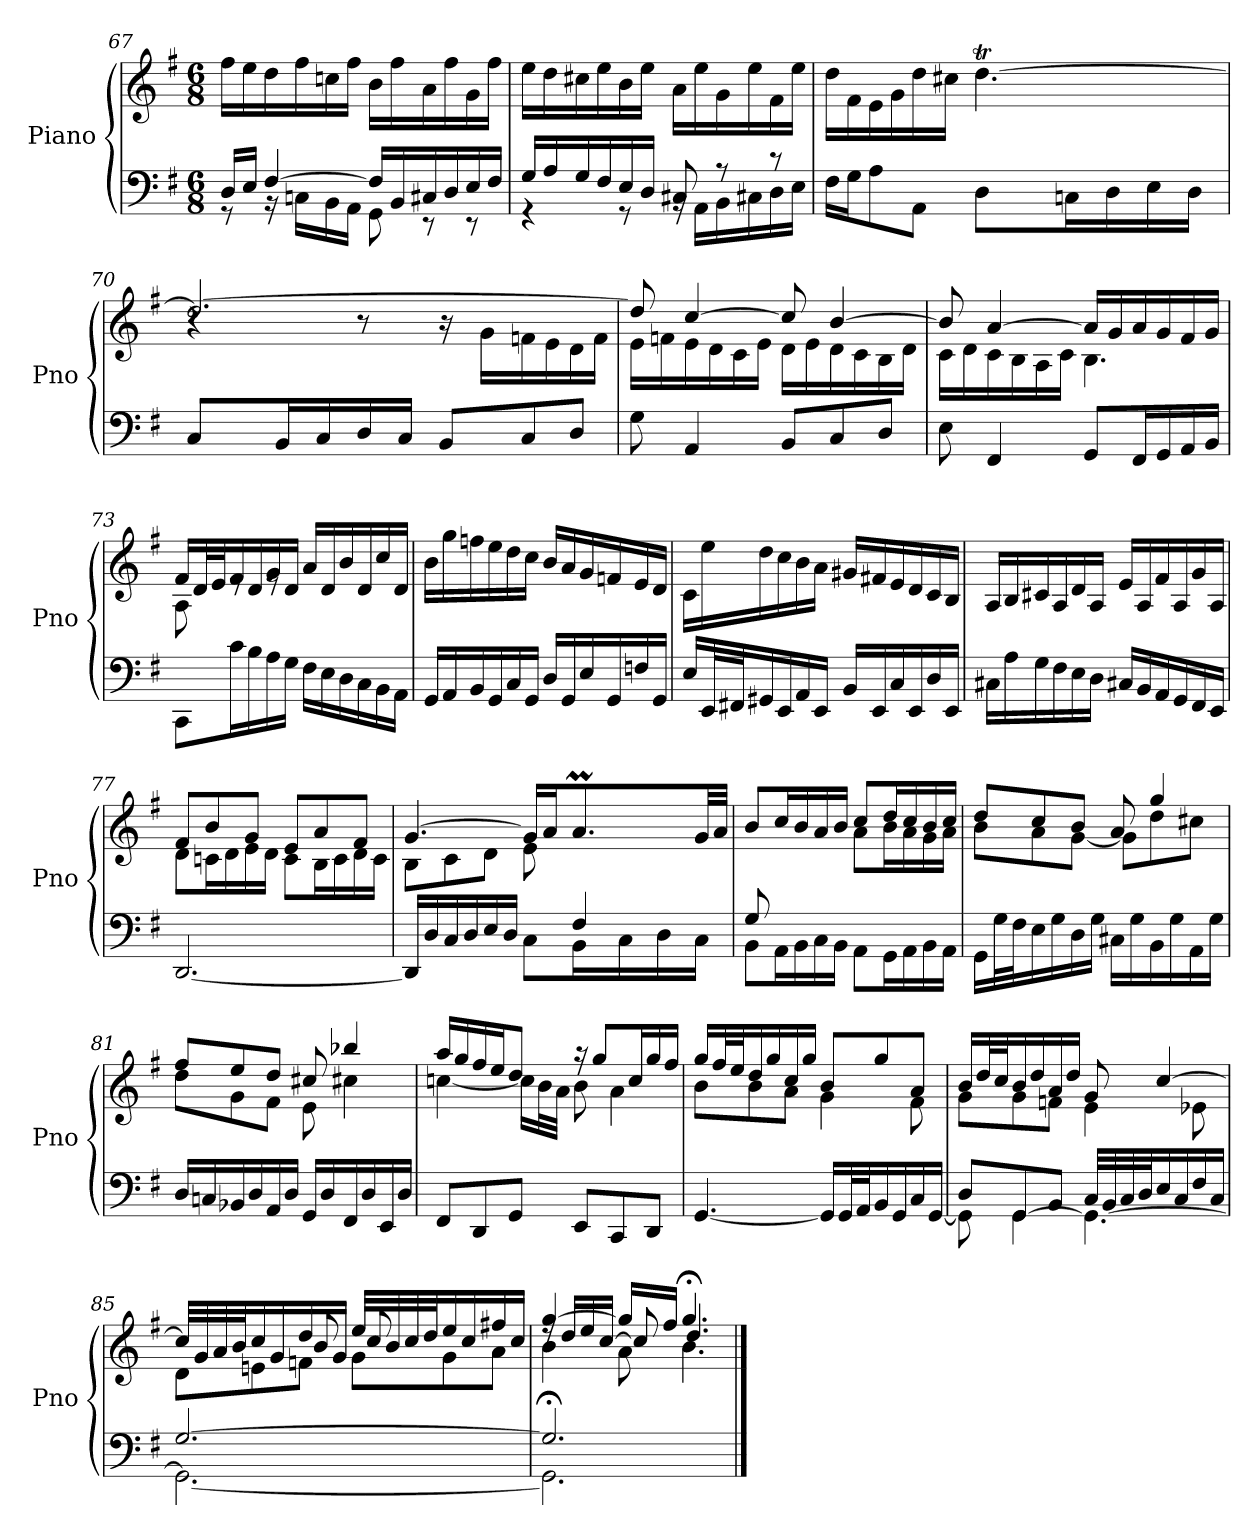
**kern	**kern
*part1	*part1
*staff2	*staff1
*I"Piano	*
*I'Pno	*
!!LO:LB:g=z
*clefF4	*clefG2
*k[f#]	*k[f#]
*M6/8	*M6/8
=67	=67
*^	*
16D/LL	8r	16ff#\LL
16E/JJ	.	16ee\
[4F#/	16r	16dd\
.	16Cn\LL	16ff#\
.	16BB\	16ccn\
.	16AA\JJ	16ff#\JJ
16F#/LL]	8GG\	16b\LL
16BB/	.	16ff#\
16C#X/	8r	16a\
16D/	.	16ff#\
16E/	8r	16g\
16F#/JJ	.	16ff#\JJ
=68	=68	=68
16G/LL	4r	16ee\LL
16A/	.	16dd\
16G/	.	16cc#X\
16F#/	.	16ee\
16E/	8r	16b\
16D/JJ	.	16ee\JJ
8C#X/	16rBB	16a\LL
.	16AA\LL	16ee\
8r	16BB\	16g\
.	16C#X\	16ee\
8r	16D\	16f#\
.	16E\JJ	16ee\JJ
=69	=69	=69
*	*	*^
4.ryy	16F#\LL	16dd\LL	4.ryy
.	16G\J	16f#\	.
.	8A\	16e\	.
.	.	16g\	.
.	8AA\J	16dd\	.
.	.	16cc#X\JJ	.
4.ryy	8D\L	[4.ddT\	32ee!yy
.	.	.	32dd!yy
.	.	.	32ee!yy
.	.	.	32dd!yy
.	16Cn\L	.	32ee!yy
.	.	.	32dd!yy
.	16D\	.	32ee!yy
.	.	.	32dd!yy
.	16E\	.	32ee!yy
.	.	.	32dd!yy
.	16D\JJ	.	32ee!yy
.	.	.	32dd!yy
*v	*v	*	*
=70	=70	=70
*	*	*^
8C/L	2.dd/_	32ee!yy	4r
.	.	32dd!yy	.
.	.	32ee!yy	.
.	.	32dd!yy	.
16BB/L	.	32ee!yy	.
.	.	32dd!yy	.
16C/	.	32ee!yy	.
.	.	32dd!yy	.
16D/	.	32ee!yy	8r
.	.	32dd!yy	.
16C/JJ	.	32ee!yy	.
.	.	32dd!yy	.
8BB/L	.	32ee!yy	16r
.	.	32dd!yy	.
.	.	32ee!yy	16g\LL
.	.	[32dd!yy	.
8C/	.	4dd!yy]	16fn\
.	.	.	16e\
8D/J	.	.	16d\
.	.	.	16f\JJ
*	*	*v	*v
!!LO:LB:g=z
=71	=71	=71
8G\	8dd/]	16e\LL
.	.	16fn\
4AA/	[4cc/	16e\
.	.	16d\
.	.	16c\
.	.	16e\JJ
8BB/L	8cc/]	16d\LL
.	.	16e\
8C/	[4b/	16d\
.	.	16c\
8D/J	.	16B\
.	.	16d\JJ
=72	=72	=72
8E\	8b/]	16c\LL
.	.	16d\
4FF#/	[4a/	16c\
.	.	16B\
.	.	16A\
.	.	16c\JJ
8GG/L	16a/LL]	4.B\
.	16g/	.
16FF#/L	16a/	.
16GG/	16g/	.
16AA/	16f#/	.
16BB/JJ	16g/JJ	.
=73	=73	=73
*^	*	*
4.ryy	8CC\L	16f#/LL	8A\
.	.	32d/L	.
.	.	32e/J	.
.	16c\L	16f#/	8re
.	16B\	16d/	.
.	16A\	16g/	8re
.	16G\JJ	16d/JJ	.
4.ryy	16F#\LL	16a/LL	4.ryy
.	16E\	16d/	.
.	16D\	16b/	.
.	16C\	16d/	.
.	16BB\	16cc/	.
.	16AA\JJ	16d/JJ	.
*v	*v	*	*
*	*v	*v
=74	=74
16GG/LL	16b\LL
16AA/	16gg\
16BB/	16ffn\
16GG/	16ee\
16C/	16dd\
16GG/JJ	16cc\JJ
16D/LL	16b/LL
16GG/	16a/
16E/	16g/
16GG/	16fn/
16Fn/	16e/
16GG/JJ	16d/JJ
!!LO:LB:g=z
=75	=75
16E/LL	16c/LL
32EE/L	16ee\
32FF#X/J	.
16GG#X/	16dd\
16EE/	16cc\
16AA/	16b\
16EE/JJ	16a\JJ
16BB/LL	16g#X/LL
16EE/	16f#X/
16C/	16e/
16EE/	16d/
16D/	16c/
16EE/JJ	16B/JJ
=76	=76
16C#X\LL	16A/LL
16A\	16B/
16G\	16c#X/
16F#\	16A/
16E\	16d/
16D\JJ	16A/JJ
16C#X/LL	16e/LL
16BB/	16A/
16AA/	16f#/
16GG/	16A/
16FF#/	16g/
16EE/JJ	16A/JJ
=77	=77
*	*^
[2.DD/	8f#/L	8d\L
.	8b/	16cn\L
.	.	16d\
.	8g/J	16e\
.	.	16d\JJ
.	8e/L	8c\L
.	8a/	16B\L
.	.	16c\
.	8f#/J	16d\
.	.	16c\JJ
=78	=78	=78
*^	*	*^
*	*^	*	*	*
2ryy	16DD/LL]	2ryy	[4.g/	8B\L	2ryy
.	16D/	.	.	.	.
.	16C/	.	.	8c\	.
.	16D/	.	.	.	.
.	16E/	.	.	8d\J	.
.	16D/JJ	.	.	.	.
.	8C\L	.	16g/LL]	8e\	.
.	.	.	16a/J	.	.
8.ryy	16BB\L	4F#/	8.aM/	32b!yy	4ryy
.	.	.	.	32a!yy	.
.	16C\	.	.	32b!yy	.
.	.	.	.	32a!yy	.
.	16D\	.	.	32b!yy	.
.	.	.	.	32a!yy	.
16ryy	16C\JJ	.	32g/LL	16ryy	.
.	.	.	32a/JJJ	.	.
*	*v	*v	*	*	*
*	*	*	*v	*v
!!LO:LB:g=z
=79	=79	=79	=79
8G/L	8BB\L	8b/L	8ryy
2ryy	16AA\L	16cc/L	16a\L
.	16BB\	16b/	16g\
.	16C\	16a/	16f#\
.	16BB\JJ	16b/JJ	16g\JJ
.	8AA\L	8cc/L	8a\L
.	16GG\L	16dd/L	16b\L
.	16AA\	16cc/	16a\
8ryy	16BB\	16b/	16g\
.	16AA\JJ	16cc/JJ	16a\JJ
*v	*v	*	*
=80	=80	=80
16GG\LL	8dd/L	8b\L
32G\L	.	.
32F#\J	.	.
16E\	8cc/	8a\
16G\	.	.
16D\	8b/J	[8g\J
16G\JJ	.	.
16C#X\LL	8a/	8g\L]
16G\	.	.
16BB\	4gg/	8dd\
16G\	.	.
16AA\	.	8cc#X\J
16G\JJ	.	.
=81	=81	=81
16D/LL	8ff#/L	8dd\L
16Cn/	.	.
16BB-X/	8ee/	8g\
16D/	.	.
16AA/	8dd/J	8f#\J
16D/JJ	.	.
16GG/LL	8cc#X/	8e\
16D/	.	.
16FF#/	4bb-X/	4cc#X\
16D/	.	.
16EE/	.	.
16D/JJ	.	.
=82	=82	=82
8FF#/L	16aa/LL	[4ccn\
.	16gg/	.
8DD/	16ff#/	.
.	16ee/J	.
8GG/J	8dd/J	16cc\LL]
.	.	32b\L
.	.	32a\JJJ
8EE/L	16r	8b\
.	8gg/L	.
8CC/	.	4a\
.	16cc/L	.
8DD/J	16gg/	.
.	16ff#/JJ	.
!!LO:LB:g=z	!!
=83	=83	=83
[4.GG/	16gg/LL	8b\L
.	32ff#/L	.
.	32ee/J	.
.	16dd/	8b\
.	16gg/	.
.	16cc/	8a\J
.	16gg/JJ	.
16GG/LL]	8b/L	4g\
32GG/L	.	.
32AA/J	.	.
16BB/	8gg/	.
16GG/	.	.
16C/	8a/J	8f#\
[16GG/JJ	.	.
=84	=84	=84
*^	*	*
8GG\]	8D/L	16b/LL	8g\L
.	.	32dd/L	.
.	.	32cc/J	.
[4GG\	8GG/	16b/	8g\
.	.	16dd/	.
.	8BB/J	16a/	8fn\J
.	.	16dd/JJ	.
4.GG\_	32C/LLL	8g/	4e\
.	32BB/	.	.
.	32C/	.	.
.	32D/J	.	.
.	16E/	[4cc/	.
.	16C/	.	.
.	16F#/	.	8e-X\
.	16C/JJ	.	.
=85	=85	=85	=85
*	*^	*	*^
4ryy	2.GG\_	[2.G/	32cc/LLL]	8d\L	4ryy
.	.	.	32g/	.	.
.	.	.	32a/	.	.
.	.	.	32b/J	.	.
.	.	.	16cc/	8en\	.
.	.	.	16g/	.	.
4ryy	.	.	16dd/	8fn\J	8b/
.	.	.	16g/JJ	.	.
.	.	.	32ee/LLL	8g\L	8cc/
.	.	.	32b/	.	.
.	.	.	32cc/	.	.
.	.	.	32dd/J	.	.
4ryy	.	.	16ee/	8g\	4ryy
.	.	.	16cc/	.	.
.	.	.	16ff#X/	8a\J	.
.	.	.	16cc/JJ	.	.
*	*v	*v	*	*	*
=86	=86	=86	=86	=86
2.GG;\]	2.G/]	[4gg/	4b\	16rff
.	.	.	.	16dd/LL
.	.	.	.	16ee/
.	.	.	.	[16cc/JJ
.	.	16gg/LL]	8a\	8cc/]
.	.	16ff#/JJ	.	.
.	.	4.gg;</	4.b\	4.dd/
*v	*v	*	*	*
*	*v	*v	*v
==	==
*-	*-
